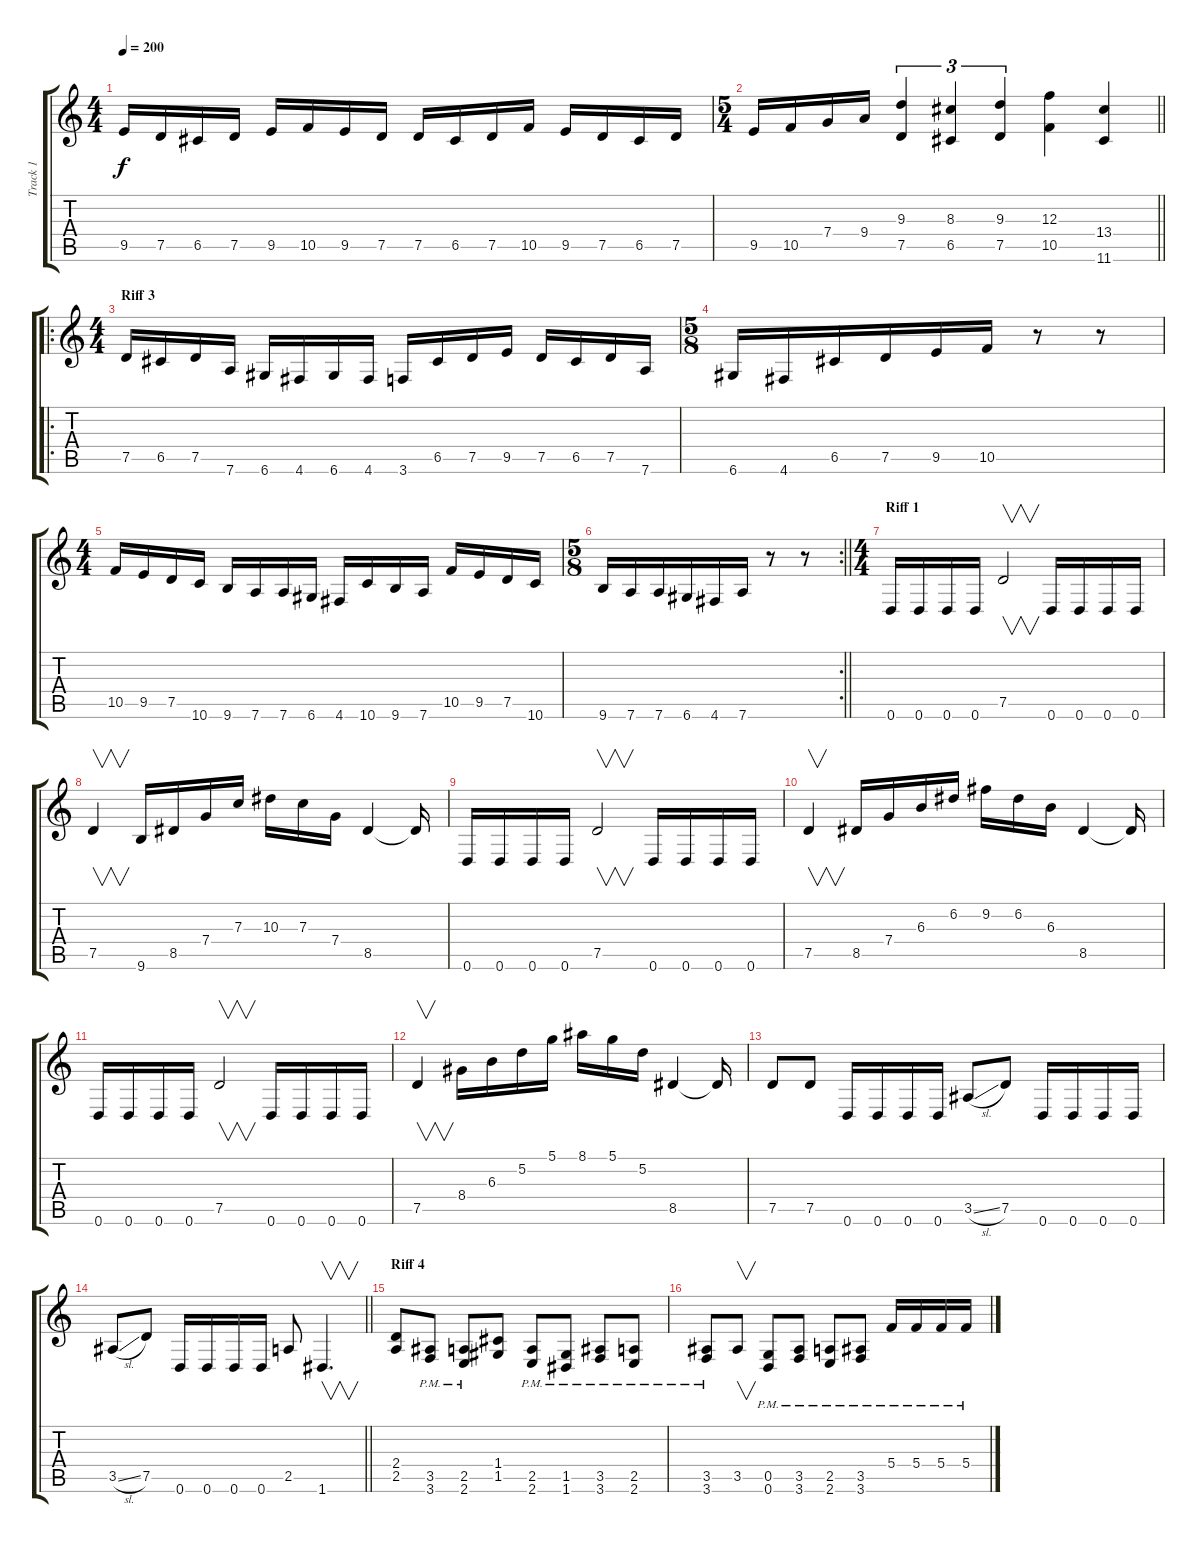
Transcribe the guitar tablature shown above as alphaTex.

\track ("Track 1" "Track 1") {instrument distortionguitar}
\staff {score tabs}
\tuning (D4 A3 F3 C3 G2 D2) {hide}
\ts (4 4)
\tempo 200
\clef g2
\ks c
9.5.16{dy f} 7.5.16 6.5.16 7.5.16 9.5.16 10.5.16 9.5.16 7.5.16 7.5.16 6.5.16 7.5.16 10.5.16 9.5.16 7.5.16 6.5.16 7.5.16 |
\ts (5 4)
\barLineRight lightlight
9.5.16 10.5.16 7.4.16 9.4.16 (9.3 7.5).4{tu (3 2)} (8.3 6.5).4{tu (3 2)} (9.3 7.5).4{tu (3 2)} (12.3 10.5).4 (13.4 11.6).4 |
\ro
\ts (4 4)
\section ("" "Riff 3")
7.5.16 6.5.16 7.5.16 7.6.16 6.6.16 4.6.16 6.6.16 4.6.16 3.6.16 6.5.16 7.5.16 9.5.16 7.5.16 6.5.16 7.5.16 7.6.16 |
\ts (5 8)
6.6.16 4.6.16 6.5.16 7.5.16 9.5.16 10.5.16 r.8 r.8 |
\ts (4 4)
10.5.16 9.5.16 7.5.16 10.6.16 9.6.16 7.6.16 7.6.16 6.6.16 4.6.16 10.6.16 9.6.16 7.6.16 10.5.16 9.5.16 7.5.16 10.6.16 |
\rc 2
\ts (5 8)
\barLineRight lightlight
9.6.16 7.6.16 7.6.16 6.6.16 4.6.16 7.6.16 r.8 r.8 |
\ts (4 4)
\section ("" "Riff 1")
0.6.16 0.6.16 0.6.16 0.6.16 7.5.2{v} 0.6.16 0.6.16 0.6.16 0.6.16 |
7.5.4{v instrument guitarharmonics} 9.6.16{instrument distortionguitar} 8.5.16 7.4.16 7.3.16 10.3.16 7.3.16 7.4.16 8.5.4 8.5{t}.16 |
0.6.16 0.6.16 0.6.16 0.6.16 7.5.2{v} 0.6.16 0.6.16 0.6.16 0.6.16 |
7.5.4{v instrument guitarharmonics} 8.5.16{instrument distortionguitar} 7.4.16 6.3.16 6.2.16 9.2.16 6.2.16 6.3.16 8.5.4 8.5{t}.16 |
0.6.16 0.6.16 0.6.16 0.6.16 7.5.2{v} 0.6.16 0.6.16 0.6.16 0.6.16 |
7.5.4{v instrument guitarharmonics} 8.4.16{instrument distortionguitar} 6.3.16 5.2.16 5.1.16 8.1.16 5.1.16 5.2.16 8.5.4 8.5{t}.16 |
7.5.8 7.5.8 0.6.16 0.6.16 0.6.16 0.6.16 3.5{sl}.8 7.5.8 0.6.16 0.6.16 0.6.16 0.6.16 |
\barLineRight lightlight
3.5{sl}.8 7.5.8 0.6.16 0.6.16 0.6.16 0.6.16 2.5.8 1.6.4{v d} |
\section ("" "Riff 4")
(2.4 2.5).8 (3.5{pm} 3.6{pm}).8 (2.5{pm} 2.6{pm}).8 (1.4 1.5).8 (2.5{pm} 2.6{pm}).8 (1.5{pm} 1.6{pm}).8 (3.5{pm} 3.6{pm}).8 (2.5{pm} 2.6{pm}).8 |
(3.5{pm} 3.6{pm}).8 3.5.8{v instrument guitarharmonics} (0.5{pm} 0.6{pm}).8{instrument distortionguitar} (3.5{pm} 3.6{pm}).8 (2.5{pm} 2.6{pm}).8 (3.5{pm} 3.6{pm}).8 5.4{pm}.16 5.4{pm}.16 5.4{pm}.16 5.4{pm}.16
